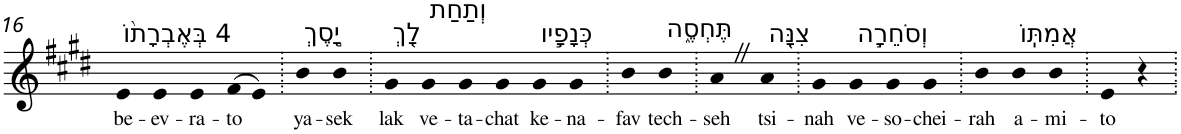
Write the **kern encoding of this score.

**kern	**text
*part1	*part1
*staff1	*staff1
*I"Piano	*
*I'Pno	*
!!LO:PB:g=z
*clefG2	*
*k[f#c#g#d#]	*
*E:	*
=16	=16
!LO:TX:a:t=4 בְּאֶבְרָת֨וֹ	!
!	!LO:LY:b
4e	be-
!	!LO:LY:b
4e	-ev-
!	!LO:LY:b
4e	-ra-
!	!LO:LY:b
(>8f#	-to
8e)	.
=17.	=17.
!LO:TX:a:t=יָ֣סֶךְ	!
!	!LO:LY:b
4b	ya-
!	!LO:LY:b
4b	-sek
=18.	=18.
!LO:TX:a:t=לָ֭ךְ	!
!	!LO:LY:b
4g#	lak
!LO:TX:a:t=וְתַחַת	!
!	!LO:LY:b
4g#	ve-
!	!LO:LY:b
4g#	-ta-
!	!LO:LY:b
4g#	-chat
!LO:TX:a:t=כְּנָפָ֣יו	!
!	!LO:LY:b
4g#	ke-
!	!LO:LY:b
4g#	-na-
=19.	=19.
!	!LO:LY:b
4b	-fav
!LO:TX:a:t=תֶּחְסֶ֑ה	!
!	!LO:LY:b
4b	tech-
=20.	=20.
!	!LO:LY:b
4aZ	-seh
!LO:TX:a:t=צִנָּ֖ה	!
!	!LO:LY:b
4a	tsi-
=21.	=21.
!	!LO:LY:b
4g#	-nah
!LO:TX:a:t=וְסֹחֵרָ֣ה	!
!	!LO:LY:b
4g#	ve-
!	!LO:LY:b
4g#	-so-
!	!LO:LY:b
4g#	-chei-
=22.	=22.
!	!LO:LY:b
4b	-rah
!LO:TX:a:t=אֲמִתּֽוֹ	!
!	!LO:LY:b
4b	a-
!	!LO:LY:b
4b	-mi-
=23.	=23.
!	!LO:LY:b
4e	-to
4r	.
=.	=.
*-	*-
